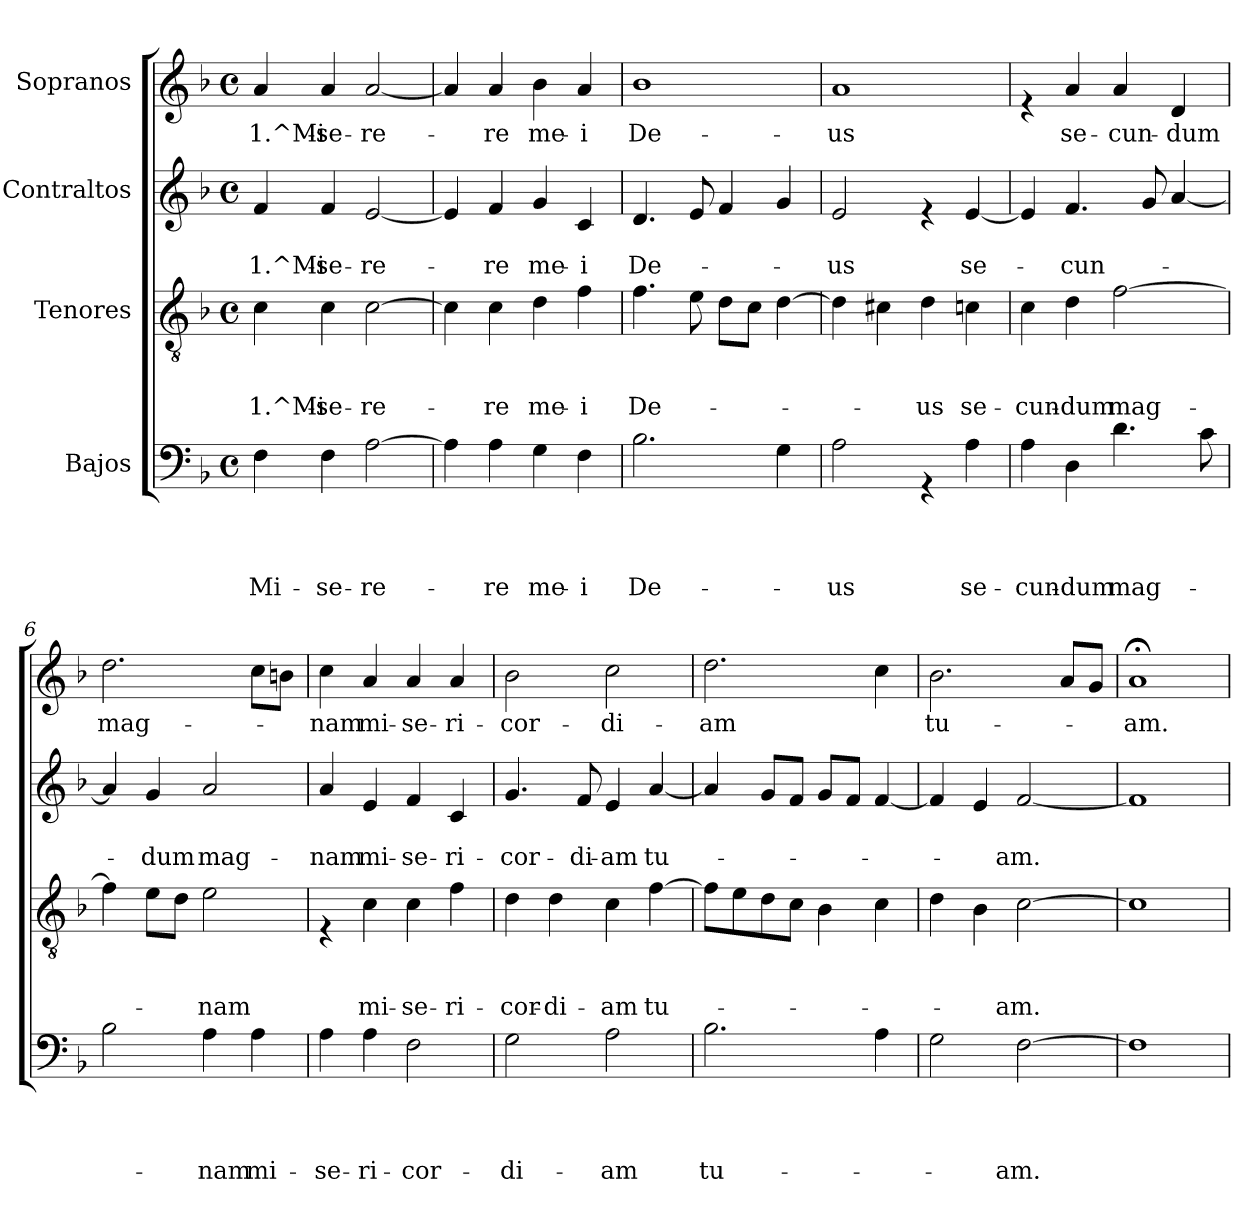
**kern	**text	**text	**text	**text	**kern	**text	**text	**text	**kern	**text	**text	**kern	**text
*part4	*part4	*part4	*part4	*part4	*part3	*part3	*part3	*part3	*part2	*part2	*part2	*part1	*part1
*staff4	*staff4	*staff4	*staff4	*staff4	*staff3	*staff3	*staff3	*staff3	*staff2	*staff2	*staff2	*staff1	*staff1
*I"Bajos	*	*	*	*	*I"Tenores	*	*	*	*I"Contraltos	*	*	*I"Sopranos	*
*clefF4	*	*	*	*	*clefGv2	*	*	*	*clefG2	*	*	*clefG2	*
*k[b-]	*	*	*	*	*k[b-]	*	*	*	*k[b-]	*	*	*k[b-]	*
*F:	*	*	*	*	*F:	*	*	*	*F:	*	*	*F:	*
*M4/4	*	*	*	*	*M4/4	*	*	*	*M4/4	*	*	*M4/4	*
*met(c)	*	*	*	*	*met(c)	*	*	*	*met(c)	*	*	*met(c)	*
=1	=1	=1	=1	=1	=1	=1	=1	=1	=1	=1	=1	=1	=1
!	!	!	!	!LO:LY:b	!	!	!	!LO:LY:b	!	!	!LO:LY:b	!	!LO:LY:b
4F\	.	.	.	Mi-	4c\	.	.	1.^Mi-	4f/	.	1.^Mi-	4a/	1.^Mi-
!	!	!	!	!LO:LY:b	!	!	!	!LO:LY:b	!	!	!LO:LY:b	!	!LO:LY:b
4F\	.	.	.	-se-	4c\	.	.	-se-	4f/	.	-se-	4a/	-se-
!	!	!	!	!LO:LY:b	!	!	!	!LO:LY:b	!	!	!LO:LY:b	!	!LO:LY:b
[>2A\	.	.	.	-re-	[>2c\	.	.	-re-	[<2e/	.	-re-	[<2a/	-re-
=2	=2	=2	=2	=2	=2	=2	=2	=2	=2	=2	=2	=2	=2
4A\]	.	.	.	.	4c\]	.	.	.	4e/]	.	.	4a/]	.
!	!	!	!	!LO:LY:b	!	!	!	!LO:LY:b	!	!	!LO:LY:b	!	!LO:LY:b
4A\	.	.	.	-re	4c\	.	.	-re	4f/	.	-re	4a/	-re
!	!	!	!	!LO:LY:b	!	!	!	!LO:LY:b	!	!	!LO:LY:b	!	!LO:LY:b
4G\	.	.	.	me-	4d\	.	.	me-	4g/	.	me-	4b-\	me-
!	!	!	!	!LO:LY:b	!	!	!	!LO:LY:b	!	!	!LO:LY:b	!	!LO:LY:b
4F\	.	.	.	-i	4f\	.	.	-i	4c/	.	-i	4a/	-i
=3	=3	=3	=3	=3	=3	=3	=3	=3	=3	=3	=3	=3	=3
!	!	!	!	!LO:LY:b	!	!	!	!LO:LY:b	!	!	!LO:LY:b	!	!LO:LY:b
2.B-\	.	.	.	De-	4.f\	.	.	De-	4.d/	.	De-	1b-	De-
.	.	.	.	.	8e\	.	.	.	8e/	.	.	.	.
.	.	.	.	.	8d\L	.	.	.	4f/	.	.	.	.
.	.	.	.	.	8c\J	.	.	.	.	.	.	.	.
4G\	.	.	.	.	[>4d\	.	.	.	4g/	.	.	.	.
=4	=4	=4	=4	=4	=4	=4	=4	=4	=4	=4	=4	=4	=4
!	!	!	!	!LO:LY:b	!	!	!	!	!	!	!LO:LY:b	!	!LO:LY:b
2A\	.	.	.	-us	4d\]	.	.	.	2e/	.	-us	1a	-us
.	.	.	.	.	4c#X\	.	.	.	.	.	.	.	.
!	!	!	!	!	!	!	!	!LO:LY:b	!	!	!	!	!
4rGG	.	.	.	.	4d\	.	.	-us	4re	.	.	.	.
!	!	!	!	!LO:LY:b	!	!	!	!LO:LY:b	!	!	!LO:LY:b	!	!
4A\	.	.	.	se-	4cn\	.	.	se-	[<4e/	.	se-	.	.
!!LO:LB:g=z
=5	=5	=5	=5	=5	=5	=5	=5	=5	=5	=5	=5	=5	=5
!	!	!	!	!LO:LY:b	!	!	!	!LO:LY:b	!	!	!	!	!
4A\	.	.	.	-cun-	4c\	.	.	-cun-	4e/]	.	.	4re	.
!	!	!	!	!LO:LY:b	!	!	!	!LO:LY:b	!	!	!LO:LY:b	!	!LO:LY:b
4D\	.	.	.	-dum	4d\	.	.	-dum	4.f/	.	-cun-	4a/	se-
!	!	!	!	!LO:LY:b	!	!	!	!LO:LY:b	!	!	!	!	!LO:LY:b
4.d\	.	.	.	mag-	[>2f\	.	.	mag-	.	.	.	4a/	-cun-
.	.	.	.	.	.	.	.	.	8g/	.	.	.	.
!	!	!	!	!	!	!	!	!	!	!	!	!	!LO:LY:b
.	.	.	.	.	.	.	.	.	[<4a/	.	.	4d/	-dum
8c\	.	.	.	.	.	.	.	.	.	.	.	.	.
=6	=6	=6	=6	=6	=6	=6	=6	=6	=6	=6	=6	=6	=6
!	!	!	!	!	!	!	!	!	!	!	!	!	!LO:LY:b
2B-\	.	.	.	.	4f\]	.	.	.	4a/]	.	.	2.dd\	mag-
!	!	!	!	!	!	!	!	!	!	!	!LO:LY:b	!	!
.	.	.	.	.	8e\L	.	.	.	4g/	.	-dum	.	.
.	.	.	.	.	8d\J	.	.	.	.	.	.	.	.
!	!	!	!	!LO:LY:b	!	!	!	!LO:LY:b	!	!	!LO:LY:b	!	!
4A\	.	.	.	-nam	2e\	.	.	-nam	2a/	.	mag-	.	.
!	!	!	!	!LO:LY:b	!	!	!	!	!	!	!	!	!
4A\	.	.	.	mi-	.	.	.	.	.	.	.	8cc\L	.
.	.	.	.	.	.	.	.	.	.	.	.	8bn\J	.
=7	=7	=7	=7	=7	=7	=7	=7	=7	=7	=7	=7	=7	=7
!	!	!	!	!LO:LY:b	!	!	!	!	!	!	!LO:LY:b	!	!LO:LY:b
4A\	.	.	.	-se-	4rE	.	.	.	4a/	.	-nam	4cc\	-nam
!	!	!	!	!LO:LY:b	!	!	!	!LO:LY:b	!	!	!LO:LY:b	!	!LO:LY:b
4A\	.	.	.	-ri-	4c\	.	.	mi-	4e/	.	mi-	4a/	mi-
!	!	!	!	!LO:LY:b	!	!	!	!LO:LY:b	!	!	!LO:LY:b	!	!LO:LY:b
2F\	.	.	.	-cor-	4c\	.	.	-se-	4f/	.	-se-	4a/	-se-
!	!	!	!	!	!	!	!	!LO:LY:b	!	!	!LO:LY:b	!	!LO:LY:b
.	.	.	.	.	4f\	.	.	-ri-	4c/	.	-ri-	4a/	-ri-
=8	=8	=8	=8	=8	=8	=8	=8	=8	=8	=8	=8	=8	=8
!	!	!	!	!LO:LY:b	!	!	!	!LO:LY:b	!	!	!LO:LY:b	!	!LO:LY:b
2G\	.	.	.	-di-	4d\	.	.	-cor-	4.g/	.	-cor-	2b-\	-cor-
!	!	!	!	!	!	!	!	!LO:LY:b	!	!	!	!	!
.	.	.	.	.	4d\	.	.	-di-	.	.	.	.	.
!	!	!	!	!	!	!	!	!	!	!	!LO:LY:b	!	!
.	.	.	.	.	.	.	.	.	8f/	.	-di-	.	.
!	!	!	!	!LO:LY:b	!	!	!	!LO:LY:b	!	!	!LO:LY:b	!	!LO:LY:b
2A\	.	.	.	-am	4c\	.	.	-am	4e/	.	-am	2cc\	-di-
!	!	!	!	!	!	!	!	!LO:LY:b	!	!	!LO:LY:b	!	!
.	.	.	.	.	[>4f\	.	.	tu-	[<4a/	.	tu-	.	.
!!LO:LB:g=z
=9	=9	=9	=9	=9	=9	=9	=9	=9	=9	=9	=9	=9	=9
!	!	!	!	!LO:LY:b	!	!	!	!	!	!	!	!	!LO:LY:b
2.B-\	.	.	.	tu-	8f\L]	.	.	.	4a/]	.	.	2.dd\	-am
.	.	.	.	.	8e\	.	.	.	.	.	.	.	.
.	.	.	.	.	8d\	.	.	.	8g/L	.	.	.	.
.	.	.	.	.	8c\J	.	.	.	8f/J	.	.	.	.
.	.	.	.	.	4B-\	.	.	.	8g/L	.	.	.	.
.	.	.	.	.	.	.	.	.	8f/J	.	.	.	.
4A\	.	.	.	.	4c\	.	.	.	[<4f/	.	.	4cc\	.
=10	=10	=10	=10	=10	=10	=10	=10	=10	=10	=10	=10	=10	=10
!	!	!	!	!	!	!	!	!	!	!	!	!	!LO:LY:b
2G\	.	.	.	.	4d\	.	.	.	4f/]	.	.	2.b-\	tu-
.	.	.	.	.	4B-\	.	.	.	4e/	.	.	.	.
!	!	!	!	!LO:LY:b	!	!	!	!LO:LY:b	!	!	!LO:LY:b	!	!
[>2F\	.	.	.	-am.	[>2c\	.	.	-am.	[<2f/	.	-am.	.	.
.	.	.	.	.	.	.	.	.	.	.	.	8a/L	.
.	.	.	.	.	.	.	.	.	.	.	.	8g/J	.
=11	=11	=11	=11	=11	=11	=11	=11	=11	=11	=11	=11	=11	=11
!	!	!	!	!	!	!	!	!	!	!	!	!	!LO:LY:b
1F]	.	.	.	.	1c]	.	.	.	1f]	.	.	1a;	-am.
=	=	=	=	=	=	=	=	=	=	=	=	=	=
*-	*-	*-	*-	*-	*-	*-	*-	*-	*-	*-	*-	*-	*-
